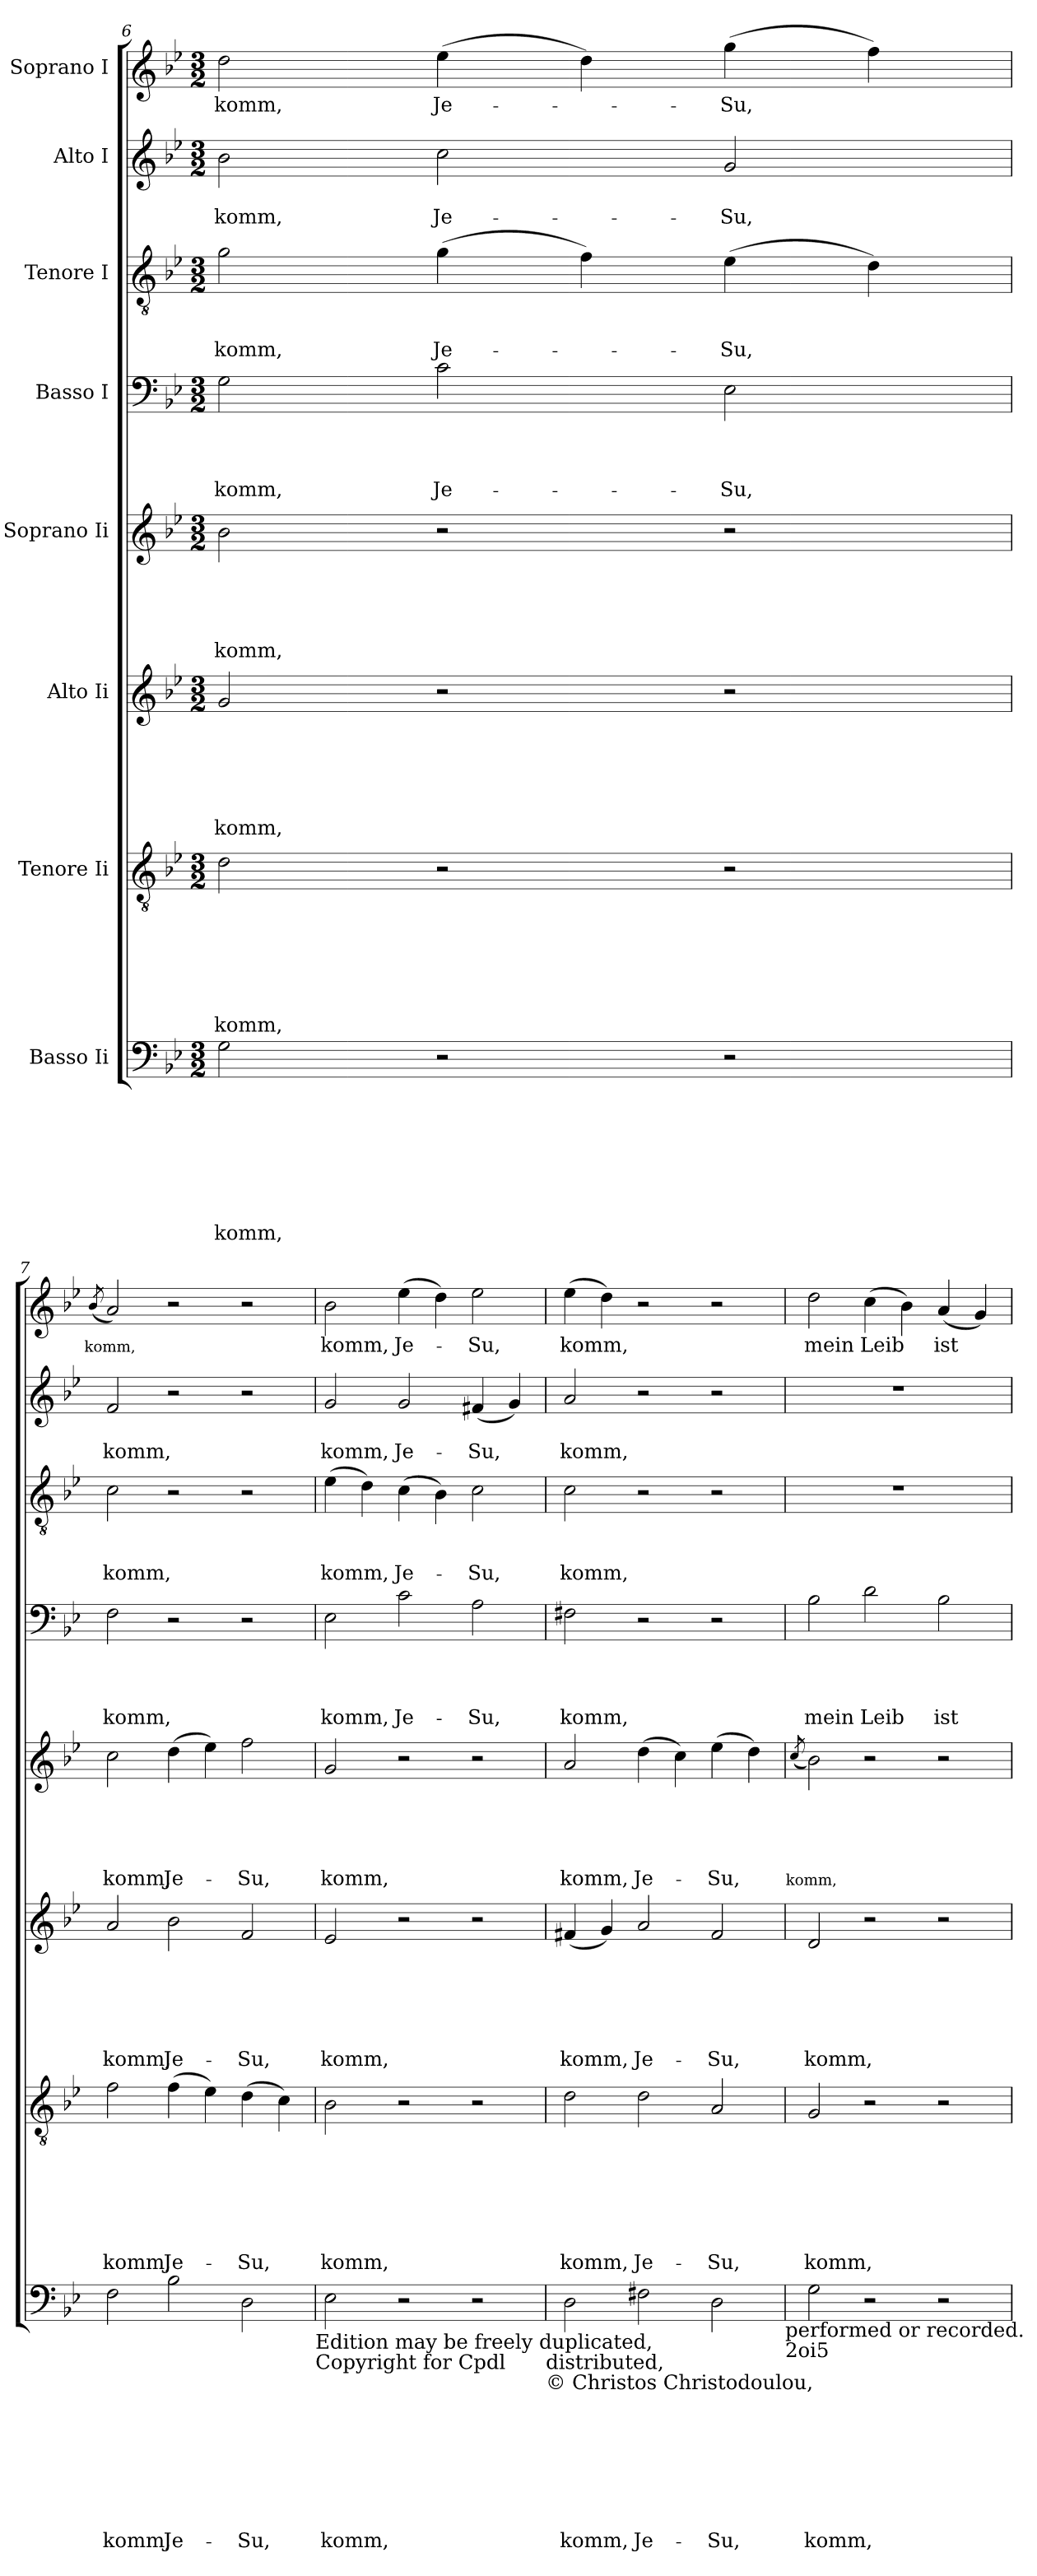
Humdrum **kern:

**kern	**text	**text	**text	**text	**text	**text	**text	**text	**kern	**text	**text	**text	**text	**text	**text	**text	**kern	**text	**text	**text	**text	**text	**text	**kern	**text	**text	**text	**text	**text	**kern	**text	**text	**text	**text	**kern	**text	**text	**text	**kern	**text	**text	**kern	**text
*part8	*part8	*part8	*part8	*part8	*part8	*part8	*part8	*part8	*part7	*part7	*part7	*part7	*part7	*part7	*part7	*part7	*part6	*part6	*part6	*part6	*part6	*part6	*part6	*part5	*part5	*part5	*part5	*part5	*part5	*part4	*part4	*part4	*part4	*part4	*part3	*part3	*part3	*part3	*part2	*part2	*part2	*part1	*part1
*staff8	*staff8	*staff8	*staff8	*staff8	*staff8	*staff8	*staff8	*staff8	*staff7	*staff7	*staff7	*staff7	*staff7	*staff7	*staff7	*staff7	*staff6	*staff6	*staff6	*staff6	*staff6	*staff6	*staff6	*staff5	*staff5	*staff5	*staff5	*staff5	*staff5	*staff4	*staff4	*staff4	*staff4	*staff4	*staff3	*staff3	*staff3	*staff3	*staff2	*staff2	*staff2	*staff1	*staff1
*I"Basso Ii	*	*	*	*	*	*	*	*	*I"Tenore Ii	*	*	*	*	*	*	*	*I"Alto Ii	*	*	*	*	*	*	*I"Soprano Ii	*	*	*	*	*	*I"Basso I	*	*	*	*	*I"Tenore I	*	*	*	*I"Alto I	*	*	*I"Soprano I	*
!!LO:LB:g=z
*clefF4	*	*	*	*	*	*	*	*	*clefGv2	*	*	*	*	*	*	*	*clefG2	*	*	*	*	*	*	*clefG2	*	*	*	*	*	*clefF4	*	*	*	*	*clefGv2	*	*	*	*clefG2	*	*	*clefG2	*
*k[b-e-]	*	*	*	*	*	*	*	*	*k[b-e-]	*	*	*	*	*	*	*	*k[b-e-]	*	*	*	*	*	*	*k[b-e-]	*	*	*	*	*	*k[b-e-]	*	*	*	*	*k[b-e-]	*	*	*	*k[b-e-]	*	*	*k[b-e-]	*
*B-:	*	*	*	*	*	*	*	*	*B-:	*	*	*	*	*	*	*	*B-:	*	*	*	*	*	*	*B-:	*	*	*	*	*	*B-:	*	*	*	*	*B-:	*	*	*	*B-:	*	*	*B-:	*
*M3/2	*	*	*	*	*	*	*	*	*M3/2	*	*	*	*	*	*	*	*M3/2	*	*	*	*	*	*	*M3/2	*	*	*	*	*	*M3/2	*	*	*	*	*M3/2	*	*	*	*M3/2	*	*	*M3/2	*
=6	=6	=6	=6	=6	=6	=6	=6	=6	=6	=6	=6	=6	=6	=6	=6	=6	=6	=6	=6	=6	=6	=6	=6	=6	=6	=6	=6	=6	=6	=6	=6	=6	=6	=6	=6	=6	=6	=6	=6	=6	=6	=6	=6
!	!	!	!	!	!	!	!	!LO:LY:b	!	!	!	!	!	!	!	!LO:LY:b	!	!	!	!	!	!	!LO:LY:b	!	!	!	!	!	!LO:LY:b	!	!	!	!	!LO:LY:b	!	!	!	!LO:LY:b	!	!	!LO:LY:b	!	!LO:LY:b
2G\	.	.	.	.	.	.	.	komm,	2d\	.	.	.	.	.	.	komm,	2g/	.	.	.	.	.	komm,	2b-\	.	.	.	.	komm,	2G\	.	.	.	komm,	2g\	.	.	komm,	2b-\	.	komm,	2dd\	komm,
!	!	!	!	!	!	!	!	!	!	!	!	!	!	!	!	!	!	!	!	!	!	!	!	!	!	!	!	!	!	!	!	!	!	!LO:LY:b	!	!	!	!LO:LY:b	!	!	!LO:LY:b	!	!LO:LY:b
2r	.	.	.	.	.	.	.	.	2r	.	.	.	.	.	.	.	2r	.	.	.	.	.	.	2r	.	.	.	.	.	2c\	.	.	.	Je-	(>4g\	.	.	Je-	2cc\	.	Je-	(>4ee-\	Je-
.	.	.	.	.	.	.	.	.	.	.	.	.	.	.	.	.	.	.	.	.	.	.	.	.	.	.	.	.	.	.	.	.	.	.	4f\)	.	.	.	.	.	.	4dd\)	.
!	!	!	!	!	!	!	!	!	!	!	!	!	!	!	!	!	!	!	!	!	!	!	!	!	!	!	!	!	!	!	!	!	!	!LO:LY:b	!	!	!	!LO:LY:b	!	!	!LO:LY:b	!	!LO:LY:b
2r	.	.	.	.	.	.	.	.	2r	.	.	.	.	.	.	.	2r	.	.	.	.	.	.	2r	.	.	.	.	.	2E-\	.	.	.	-Su,	(>4e-\	.	.	-Su,	2g/	.	-Su,	(>4gg\	-Su,
.	.	.	.	.	.	.	.	.	.	.	.	.	.	.	.	.	.	.	.	.	.	.	.	.	.	.	.	.	.	.	.	.	.	.	4d\)	.	.	.	.	.	.	4ff\)	.
=7	=7	=7	=7	=7	=7	=7	=7	=7	=7	=7	=7	=7	=7	=7	=7	=7	=7	=7	=7	=7	=7	=7	=7	=7	=7	=7	=7	=7	=7	=7	=7	=7	=7	=7	=7	=7	=7	=7	=7	=7	=7	=7	=7
!	!	!	!	!	!	!	!	!	!	!	!	!	!	!	!	!	!	!	!	!	!	!	!	!	!	!	!	!	!	!	!	!	!	!	!	!	!	!	!	!	!	!	!LO:LY:b
.	.	.	.	.	.	.	.	.	.	.	.	.	.	.	.	.	.	.	.	.	.	.	.	.	.	.	.	.	.	.	.	.	.	.	.	.	.	.	.	.	.	(<8qb-/	komm,
!	!	!	!	!	!	!	!	!LO:LY:b	!	!	!	!	!	!	!	!LO:LY:b	!	!	!	!	!	!	!LO:LY:b	!	!	!	!	!	!LO:LY:b	!	!	!	!	!LO:LY:b	!	!	!	!LO:LY:b	!	!	!LO:LY:b	!	!
2F\	.	.	.	.	.	.	.	komm,	2f\	.	.	.	.	.	.	komm,	2a/	.	.	.	.	.	komm,	2cc\	.	.	.	.	komm,	2F\	.	.	.	komm,	2c\	.	.	komm,	2f/	.	komm,	2a/)	.
!	!	!	!	!	!	!	!	!LO:LY:b	!	!	!	!	!	!	!	!LO:LY:b	!	!	!	!	!	!	!LO:LY:b	!	!	!	!	!	!LO:LY:b	!	!	!	!	!	!	!	!	!	!	!	!	!	!
2B-\	.	.	.	.	.	.	.	Je-	(>4f\	.	.	.	.	.	.	Je-	2b-\	.	.	.	.	.	Je-	(>4dd\	.	.	.	.	Je-	2r	.	.	.	.	2r	.	.	.	2r	.	.	2r	.
.	.	.	.	.	.	.	.	.	4e-\)	.	.	.	.	.	.	.	.	.	.	.	.	.	.	4ee-\)	.	.	.	.	.	.	.	.	.	.	.	.	.	.	.	.	.	.	.
!	!	!	!	!	!	!	!	!LO:LY:b	!	!	!	!	!	!	!	!LO:LY:b	!	!	!	!	!	!	!LO:LY:b	!	!	!	!	!	!LO:LY:b	!	!	!	!	!	!	!	!	!	!	!	!	!	!
2D\	.	.	.	.	.	.	.	-Su,	(>4d\	.	.	.	.	.	.	-Su,	2f/	.	.	.	.	.	-Su,	2ff\	.	.	.	.	-Su,	2r	.	.	.	.	2r	.	.	.	2r	.	.	2r	.
.	.	.	.	.	.	.	.	.	4c\)	.	.	.	.	.	.	.	.	.	.	.	.	.	.	.	.	.	.	.	.	.	.	.	.	.	.	.	.	.	.	.	.	.	.
!LO:TX:b:t=Edition may be freely duplicated,	!	!	!	!	!	!	!	!	!	!	!	!	!	!	!	!	!	!	!	!	!	!	!	!	!	!	!	!	!	!	!	!	!	!	!	!	!	!	!	!	!	!	!
!LO:TX:b:t=Copyright for Cpdl	!	!	!	!	!	!	!	!	!	!	!	!	!	!	!	!	!	!	!	!	!	!	!	!	!	!	!	!	!	!	!	!	!	!	!	!	!	!	!	!	!	!	!
=8	=8	=8	=8	=8	=8	=8	=8	=8	=8	=8	=8	=8	=8	=8	=8	=8	=8	=8	=8	=8	=8	=8	=8	=8	=8	=8	=8	=8	=8	=8	=8	=8	=8	=8	=8	=8	=8	=8	=8	=8	=8	=8	=8
!	!	!	!	!	!	!	!	!LO:LY:b	!	!	!	!	!	!	!	!LO:LY:b	!	!	!	!	!	!	!LO:LY:b	!	!	!	!	!	!LO:LY:b	!	!	!	!	!LO:LY:b	!	!	!	!LO:LY:b	!	!	!LO:LY:b	!	!LO:LY:b
2E-\	.	.	.	.	.	.	.	komm,	2B-\	.	.	.	.	.	.	komm,	2e-/	.	.	.	.	.	komm,	2g/	.	.	.	.	komm,	2E-\	.	.	.	komm,	(>4e-\	.	.	komm,	2g/	.	komm,	2b-\	komm,
.	.	.	.	.	.	.	.	.	.	.	.	.	.	.	.	.	.	.	.	.	.	.	.	.	.	.	.	.	.	.	.	.	.	.	4d\)	.	.	.	.	.	.	.	.
!	!	!	!	!	!	!	!	!	!	!	!	!	!	!	!	!	!	!	!	!	!	!	!	!	!	!	!	!	!	!	!	!	!	!LO:LY:b	!	!	!	!LO:LY:b	!	!	!LO:LY:b	!	!LO:LY:b
2r	.	.	.	.	.	.	.	.	2r	.	.	.	.	.	.	.	2r	.	.	.	.	.	.	2r	.	.	.	.	.	2c\	.	.	.	Je-	(>4c\	.	.	Je-	2g/	.	Je-	(>4ee-\	Je-
.	.	.	.	.	.	.	.	.	.	.	.	.	.	.	.	.	.	.	.	.	.	.	.	.	.	.	.	.	.	.	.	.	.	.	4B-\)	.	.	.	.	.	.	4dd\)	.
!	!	!	!	!	!	!	!	!	!	!	!	!	!	!	!	!	!	!	!	!	!	!	!	!	!	!	!	!	!	!	!	!	!	!LO:LY:b	!	!	!	!LO:LY:b	!	!	!LO:LY:b	!	!LO:LY:b
2r	.	.	.	.	.	.	.	.	2r	.	.	.	.	.	.	.	2r	.	.	.	.	.	.	2r	.	.	.	.	.	2A\	.	.	.	-Su,	2c\	.	.	-Su,	(<4f#X/	.	-Su,	2ee-\	-Su,
.	.	.	.	.	.	.	.	.	.	.	.	.	.	.	.	.	.	.	.	.	.	.	.	.	.	.	.	.	.	.	.	.	.	.	.	.	.	.	4g/)	.	.	.	.
!LO:TX:b:t=distributed,	!	!	!	!	!	!	!	!	!	!	!	!	!	!	!	!	!	!	!	!	!	!	!	!	!	!	!	!	!	!	!	!	!	!	!	!	!	!	!	!	!	!	!
!LO:TX:b:t=© Christos Christodoulou,	!	!	!	!	!	!	!	!	!	!	!	!	!	!	!	!	!	!	!	!	!	!	!	!	!	!	!	!	!	!	!	!	!	!	!	!	!	!	!	!	!	!	!
=9	=9	=9	=9	=9	=9	=9	=9	=9	=9	=9	=9	=9	=9	=9	=9	=9	=9	=9	=9	=9	=9	=9	=9	=9	=9	=9	=9	=9	=9	=9	=9	=9	=9	=9	=9	=9	=9	=9	=9	=9	=9	=9	=9
!	!	!	!	!	!	!	!	!LO:LY:b	!	!	!	!	!	!	!	!LO:LY:b	!	!	!	!	!	!	!LO:LY:b	!	!	!	!	!	!LO:LY:b	!	!	!	!	!LO:LY:b	!	!	!	!LO:LY:b	!	!	!LO:LY:b	!	!LO:LY:b
2D\	.	.	.	.	.	.	.	komm,	2d\	.	.	.	.	.	.	komm,	(<4f#X/	.	.	.	.	.	komm,	2a/	.	.	.	.	komm,	2F#X\	.	.	.	komm,	2c\	.	.	komm,	2a/	.	komm,	(>4ee-\	komm,
.	.	.	.	.	.	.	.	.	.	.	.	.	.	.	.	.	4g/)	.	.	.	.	.	.	.	.	.	.	.	.	.	.	.	.	.	.	.	.	.	.	.	.	4dd\)	.
!	!	!	!	!	!	!	!	!LO:LY:b	!	!	!	!	!	!	!	!LO:LY:b	!	!	!	!	!	!	!LO:LY:b	!	!	!	!	!	!LO:LY:b	!	!	!	!	!	!	!	!	!	!	!	!	!	!
2F#X\	.	.	.	.	.	.	.	Je-	2d\	.	.	.	.	.	.	Je-	2a/	.	.	.	.	.	Je-	(>4dd\	.	.	.	.	Je-	2r	.	.	.	.	2r	.	.	.	2r	.	.	2r	.
.	.	.	.	.	.	.	.	.	.	.	.	.	.	.	.	.	.	.	.	.	.	.	.	4cc\)	.	.	.	.	.	.	.	.	.	.	.	.	.	.	.	.	.	.	.
!	!	!	!	!	!	!	!	!LO:LY:b	!	!	!	!	!	!	!	!LO:LY:b	!	!	!	!	!	!	!LO:LY:b	!	!	!	!	!	!LO:LY:b	!	!	!	!	!	!	!	!	!	!	!	!	!	!
2D\	.	.	.	.	.	.	.	-Su,	2A/	.	.	.	.	.	.	-Su,	2f#/	.	.	.	.	.	-Su,	(>4ee-\	.	.	.	.	-Su,	2r	.	.	.	.	2r	.	.	.	2r	.	.	2r	.
.	.	.	.	.	.	.	.	.	.	.	.	.	.	.	.	.	.	.	.	.	.	.	.	4dd\)	.	.	.	.	.	.	.	.	.	.	.	.	.	.	.	.	.	.	.
!LO:TX:b:t=performed or recorded.	!	!	!	!	!	!	!	!	!	!	!	!	!	!	!	!	!	!	!	!	!	!	!	!	!	!	!	!	!	!	!	!	!	!	!	!	!	!	!	!	!	!	!
!LO:TX:b:t=2oi5	!	!	!	!	!	!	!	!	!	!	!	!	!	!	!	!	!	!	!	!	!	!	!	!	!	!	!	!	!	!	!	!	!	!	!	!	!	!	!	!	!	!	!
=10	=10	=10	=10	=10	=10	=10	=10	=10	=10	=10	=10	=10	=10	=10	=10	=10	=10	=10	=10	=10	=10	=10	=10	=10	=10	=10	=10	=10	=10	=10	=10	=10	=10	=10	=10	=10	=10	=10	=10	=10	=10	=10	=10
!	!	!	!	!	!	!	!	!	!	!	!	!	!	!	!	!	!	!	!	!	!	!	!	!	!	!	!	!	!LO:LY:b	!	!	!	!	!	!	!	!	!	!	!	!	!	!
.	.	.	.	.	.	.	.	.	.	.	.	.	.	.	.	.	.	.	.	.	.	.	.	(<8qcc/	.	.	.	.	komm,	.	.	.	.	.	.	.	.	.	.	.	.	.	.
!	!	!	!	!	!	!	!	!LO:LY:b	!	!	!	!	!	!	!	!LO:LY:b	!	!	!	!	!	!	!LO:LY:b	!	!	!	!	!	!	!	!	!	!	!LO:LY:b	!LO:N:vis=1	!	!	!	!LO:N:vis=1	!	!	!	!LO:LY:b
2G\	.	.	.	.	.	.	.	komm,	2G/	.	.	.	.	.	.	komm,	2d/	.	.	.	.	.	komm,	2b-\)	.	.	.	.	.	2B-\	.	.	.	mein	1.r	.	.	.	1.r	.	.	2dd\	mein
!	!	!	!	!	!	!	!	!	!	!	!	!	!	!	!	!	!	!	!	!	!	!	!	!	!	!	!	!	!	!	!	!	!	!LO:LY:b	!	!	!	!	!	!	!	!	!LO:LY:b
2r	.	.	.	.	.	.	.	.	2r	.	.	.	.	.	.	.	2r	.	.	.	.	.	.	2r	.	.	.	.	.	2d\	.	.	.	Leib	.	.	.	.	.	.	.	(>4cc\	Leib
.	.	.	.	.	.	.	.	.	.	.	.	.	.	.	.	.	.	.	.	.	.	.	.	.	.	.	.	.	.	.	.	.	.	.	.	.	.	.	.	.	.	4b-\)	.
!	!	!	!	!	!	!	!	!	!	!	!	!	!	!	!	!	!	!	!	!	!	!	!	!	!	!	!	!	!	!	!	!	!	!LO:LY:b	!	!	!	!	!	!	!	!	!LO:LY:b
2r	.	.	.	.	.	.	.	.	2r	.	.	.	.	.	.	.	2r	.	.	.	.	.	.	2r	.	.	.	.	.	2B-\	.	.	.	ist	.	.	.	.	.	.	.	(<4a/	ist
.	.	.	.	.	.	.	.	.	.	.	.	.	.	.	.	.	.	.	.	.	.	.	.	.	.	.	.	.	.	.	.	.	.	.	.	.	.	.	.	.	.	4g/)	.
=	=	=	=	=	=	=	=	=	=	=	=	=	=	=	=	=	=	=	=	=	=	=	=	=	=	=	=	=	=	=	=	=	=	=	=	=	=	=	=	=	=	=	=
*-	*-	*-	*-	*-	*-	*-	*-	*-	*-	*-	*-	*-	*-	*-	*-	*-	*-	*-	*-	*-	*-	*-	*-	*-	*-	*-	*-	*-	*-	*-	*-	*-	*-	*-	*-	*-	*-	*-	*-	*-	*-	*-	*-
